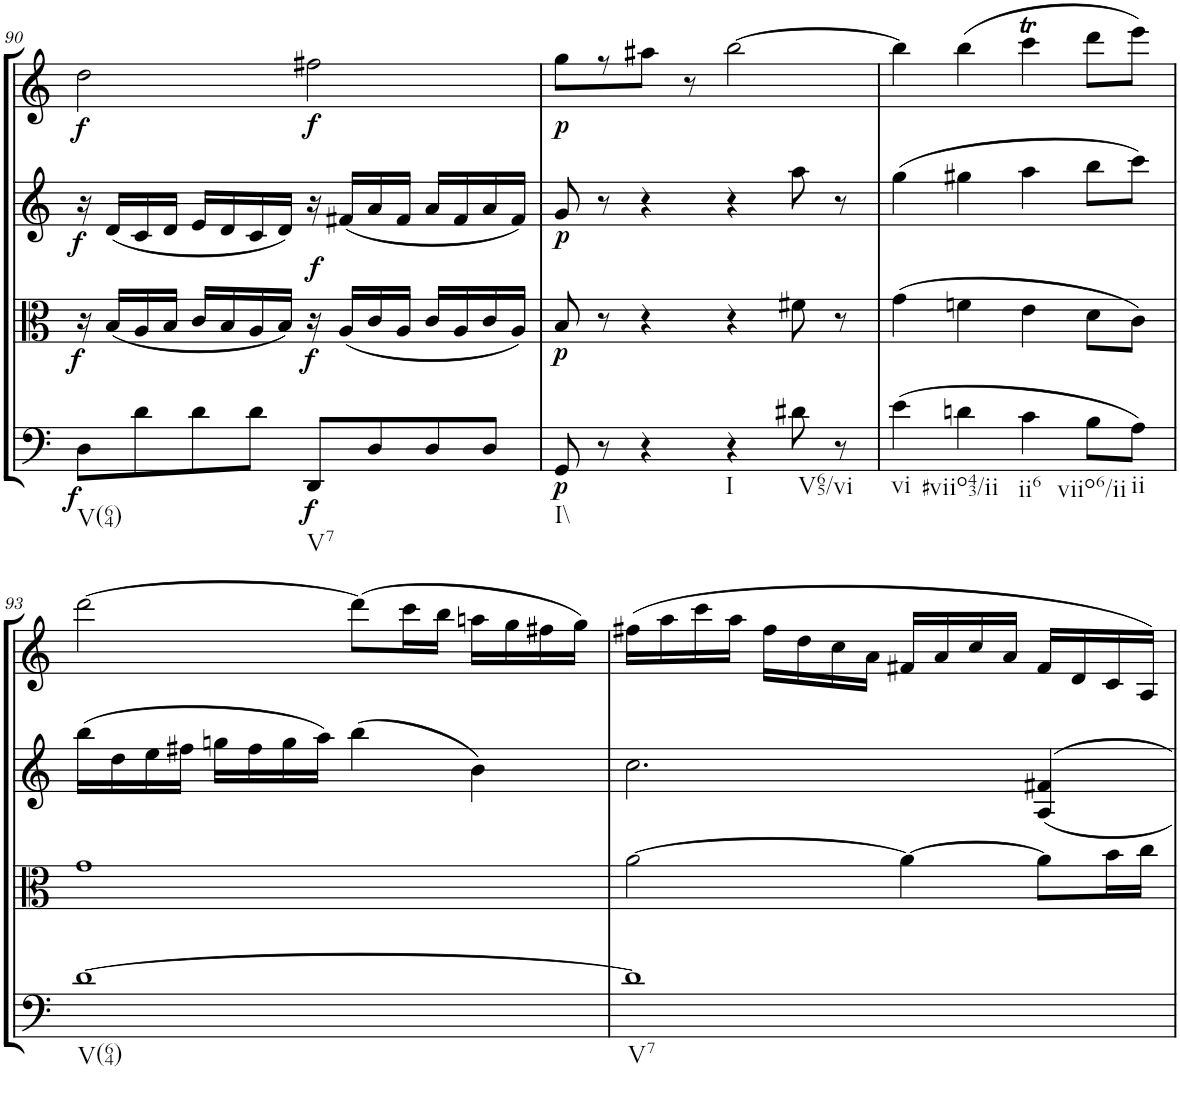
**kern	**dynam	**kern	**dynam	**kern	**dynam	**kern	**dynam
*part4	*part4	*part3	*part3	*part2	*part2	*part1	*part1
*staff4	*staff4	*staff3	*staff3	*staff2	*staff2	*staff1	*staff1
*I"Cello	*	*I"Viola	*	*I"2nd Violin	*	*I"1st Violin	*
*	*	*I'Vla	*	*I'Vln	*	*I'Vln	*
!!LO:PB:g=z
*clefF4	*	*clefC3	*	*clefG2	*	*clefG2	*
*k[]	*	*k[]	*	*k[]	*	*k[]	*
*M4/4	*	*M4/4	*	*M4/4	*	*M4/4	*
*met(c)	*	*met(c)	*	*met(c)	*	*met(c)	*
=90	=90	=90	=90	=90	=90	=90	=90
!LO:TX:b:t=V(64)	!	!	!	!	!	!	!
!	!LO:DY:b	!	!LO:DY:b	!	!LO:DY:b	!	!LO:DY:b
8D\L	f	16r	f	16r	f	2dd\	f
.	.	(16B/LL	.	(16d/LL	.	.	.
8d\	.	16A/	.	16c/	.	.	.
.	.	16B/JJ	.	16d/JJ	.	.	.
8d\	.	16c/LL	.	16e/LL	.	.	.
.	.	16B/	.	16d/	.	.	.
8d\J	.	16A/	.	16c/	.	.	.
.	.	16B/JJ)	.	16d/JJ)	.	.	.
!LO:TX:b:t=V7	!	!	!	!	!	!	!
!	!LO:DY:b	!	!LO:DY:a	!	!	!	!
!	!	!	!LO:DY:n=1:b	!	!	!	!LO:DY:b
8DD/L	f	16r	f f	16r	.	2ff#X\	f
.	.	(16A/LL	.	(16f#X/LL	.	.	.
8D/	.	16c/	.	16a/	.	.	.
.	.	16A/JJ	.	16f#/JJ	.	.	.
8D/	.	16c/LL	.	16a/LL	.	.	.
.	.	16A/	.	16f#/	.	.	.
8D/J	.	16c/	.	16a/	.	.	.
.	.	16A/JJ)	.	16f#/JJ)	.	.	.
=91	=91	=91	=91	=91	=91	=91	=91
!LO:TX:b:t=I\\	!	!	!	!	!	!	!
!	!LO:DY:b	!	!LO:DY:b	!	!LO:DY:b	!	!LO:DY:b
8GG/	p	8B/	p	8g/	p	8gg\L	p
8r	.	8r	.	8r	.	8r	.
4r	.	4r	.	4r	.	8aa#X\J	.
.	.	.	.	.	.	8r	.
!LO:TX:b:t=I	!	!	!	!	!	!	!
4r	.	4r	.	4r	.	[2bb\	.
!LO:TX:b:t=V65/vi	!	!	!	!	!	!	!
8d#X\	.	8f#X\	.	8aa\	.	.	.
8r	.	8r	.	8r	.	.	.
=92	=92	=92	=92	=92	=92	=92	=92
!LO:TX:b:t=vi	!	!	!	!	!	!	!
(4e\	.	(4g\	.	(4gg\	.	4bb\]	.
!LO:TX:b:t=#viio43/ii	!	!	!	!	!	!	!
4dn\	.	4fn\	.	4gg#X\	.	(4bb\	.
!LO:TX:b:t=ii6	!	!	!	!	!	!	!
4c\	.	4e\	.	4aa\	.	4cccT\	.
!LO:TX:b:t=viio6/ii	!	!	!	!	!	!	!
8B\L	.	8d\L	.	8bb\L	.	8ddd\L	.
!LO:TX:b:t=ii	!	!	!	!	!	!	!
8A\J)	.	8c\J)	.	8ccc\J)	.	8eee\J)	.
!!LO:LB:g=z
=93	=93	=93	=93	=93	=93	=93	=93
!LO:TX:b:t=V(64)	!	!	!	!	!	!	!
[1d	.	1g	.	(16bb\LL	.	[2ddd\	.
.	.	.	.	16dd\	.	.	.
.	.	.	.	16ee\	.	.	.
.	.	.	.	16ff#X\JJ	.	.	.
.	.	.	.	16ggn\LL	.	.	.
.	.	.	.	16ff#\	.	.	.
.	.	.	.	16gg\	.	.	.
.	.	.	.	16aa\JJ)	.	.	.
.	.	.	.	(4bb\	.	(8ddd\L]	.
.	.	.	.	.	.	16ccc\L	.
.	.	.	.	.	.	16bb\JJ	.
.	.	.	.	4b\)	.	16aan\LL	.
.	.	.	.	.	.	16gg\	.
.	.	.	.	.	.	16ff#X\	.
.	.	.	.	.	.	16gg\JJ)	.
=94	=94	=94	=94	=94	=94	=94	=94
!LO:TX:b:t=V7	!	!	!	!	!	!	!
1d]	.	[2a\	.	2.cc\	.	(16ff#X\LL	.
.	.	.	.	.	.	16aa\	.
.	.	.	.	.	.	16ccc\	.
.	.	.	.	.	.	16aa\JJ	.
.	.	.	.	.	.	16ff#\LL	.
.	.	.	.	.	.	16dd\	.
.	.	.	.	.	.	16cc\	.
.	.	.	.	.	.	16a\JJ	.
.	.	4a\_	.	.	.	16f#X/LL	.
.	.	.	.	.	.	16a/	.
.	.	.	.	.	.	16cc/	.
.	.	.	.	.	.	16a/JJ	.
.	.	8a\L]	.	4A/ 4f#X/	.	16f#/LL	.
.	.	.	.	.	.	16d/	.
.	.	16b\L	.	.	.	16c/	.
.	.	16cc\JJ	.	.	.	16A/JJ)	.
=	=	=	=	=	=	=	=
*-	*-	*-	*-	*-	*-	*-	*-
